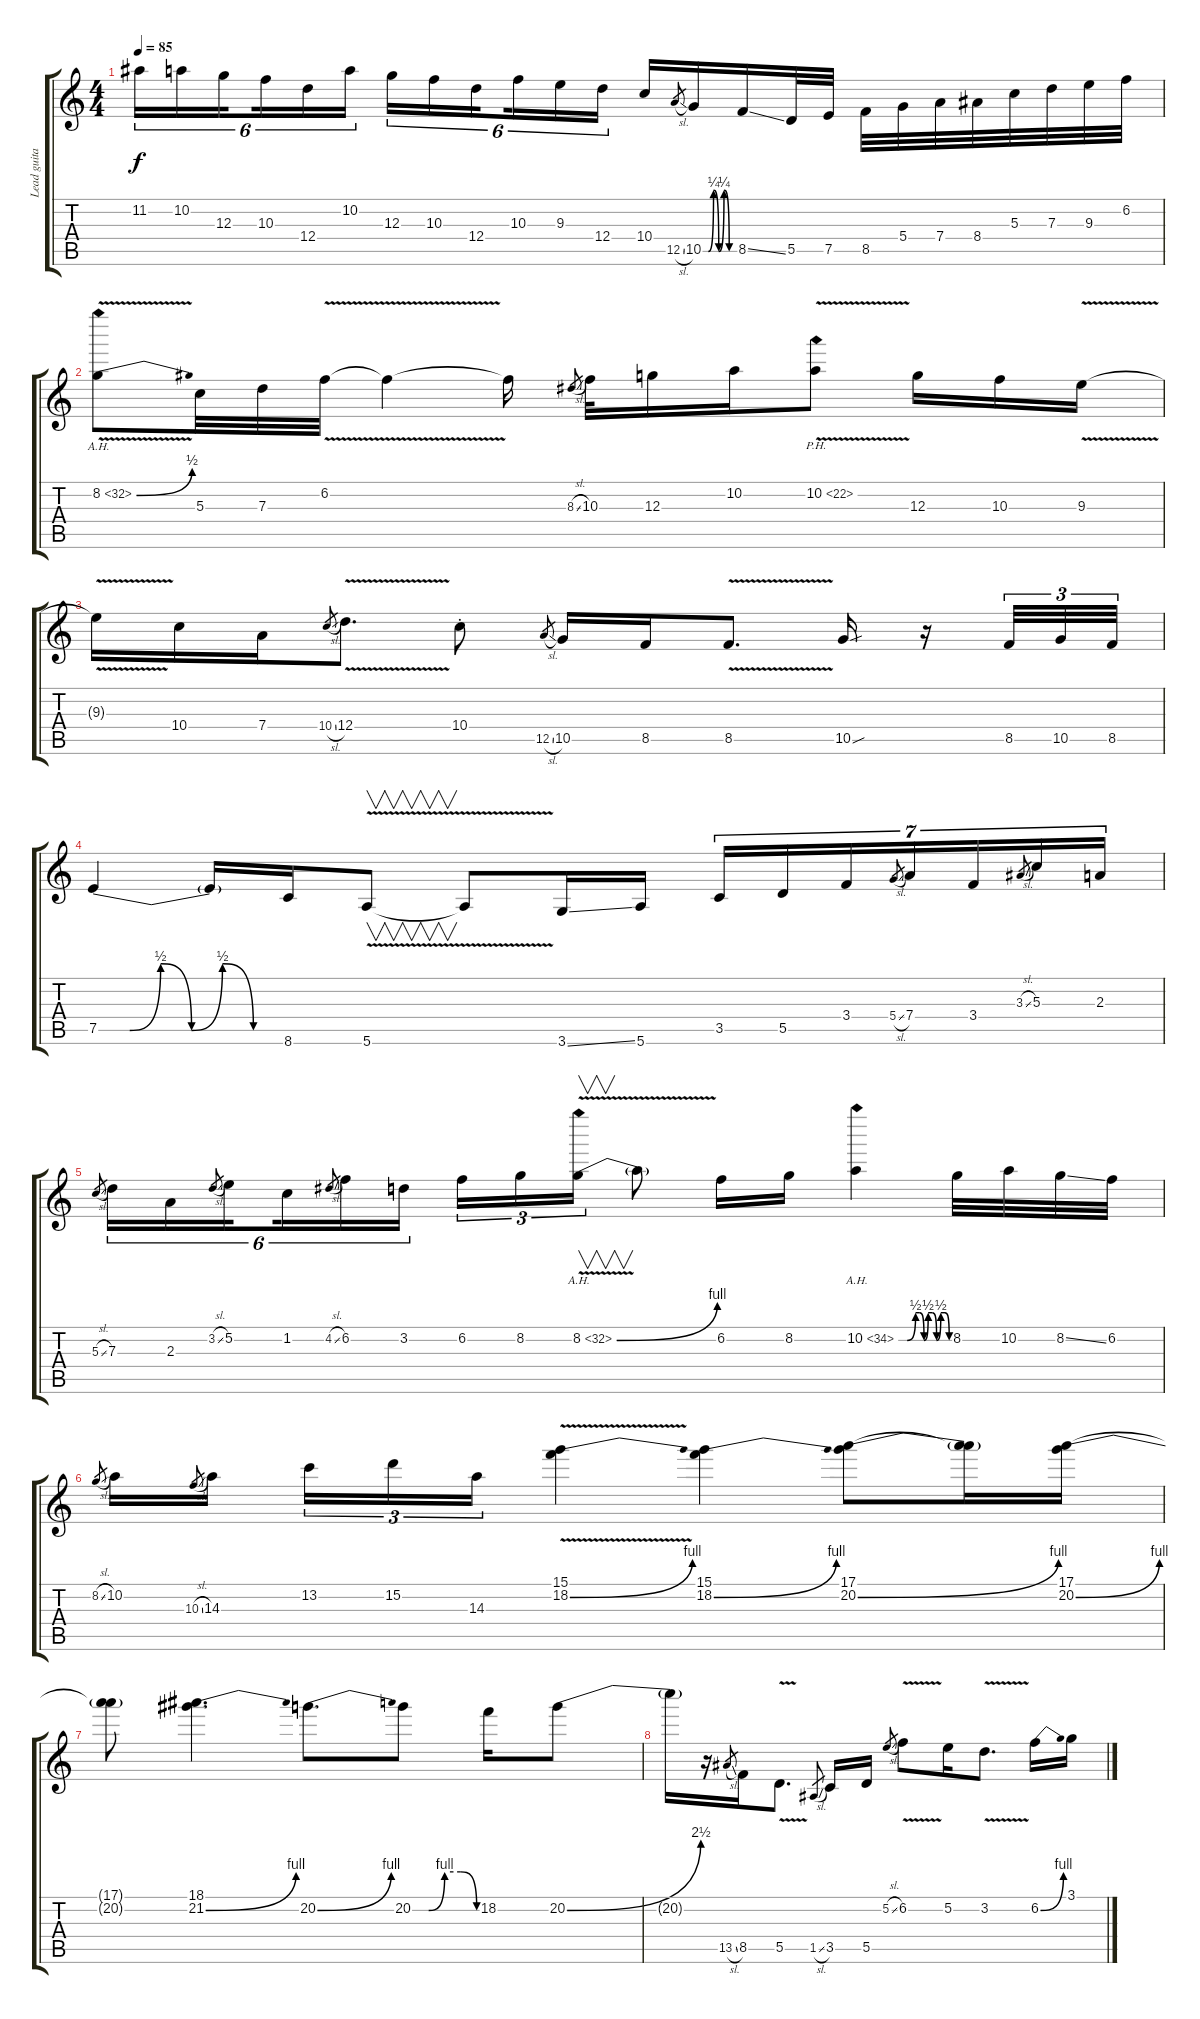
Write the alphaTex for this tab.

\track ("Lead guitar" "Lead guita") {instrument overdrivenguitar}
\staff {score tabs}
\tuning (E4 B3 G3 D3 A2 E2) {hide}
\ts (4 4)
\tempo 85
\clef g2
\ks c
11.2.16{tu (6 4) dy f} 10.2.16{tu (6 4)} 12.3.16{tu (6 4) beam splitsecondary} 10.3.16{tu (6 4)} 12.4.16{tu (6 4)} 10.2.16{tu (6 4)} 12.3.16{tu (6 4)} 10.3.16{tu (6 4)} 12.4.16{tu (6 4) beam splitsecondary} 10.3.16{tu (6 4)} 9.3.16{tu (6 4)} 12.4.16{tu (6 4)} 10.4.16 12.5{sl}.8{gr} 10.5{be (custom 0 0 10 0 20 1 30 0 40 1 50 0 60 0)}.16 8.5{ss}.16 5.5.32 7.5.32 8.5.32 5.4.32 7.4.32 8.4.32 5.3.32 7.3.32 9.3.32 6.2.32 |
8.2{be (bend 0 0 60 2) ah 24 v}.8 5.3.32 7.3.32 6.2{v}.32 6.2{t}.4 6.2{t}.16 8.3{sl}.8{gr} 10.3.32 12.3.16 10.2.16 10.2{ph 12 v}.8 12.3.16 10.3.16 9.3{v}.16 |
9.3{t}.16 10.4.16 7.4.16 10.4{sl}.8{gr} 12.4{v}.8{d} 10.4{st}.8 12.5{sl}.8{gr} 10.5.16 8.5.16 8.5{v}.8{d} 10.5{sou}.16 r.16 8.5.32{tu (3 2)} 10.5.32{tu (3 2)} 8.5.32{tu (3 2)} |
7.5{be (custom 0 0 5 0 10 0 20 2 30 0 40 2 50 0 60 0)}.4 7.5{t}.16 8.6.16 5.6{v}.8{v} 5.6{t}.8 3.6{ss}.16 5.6.16 3.5.16{tu (7 4)} 5.5.16{tu (7 4)} 3.4.16{tu (7 4)} 5.4{sl}.8{gr} 7.4.16{tu (7 4)} 3.4.16{tu (7 4)} 3.3{sl}.8{gr} 5.3.16{tu (7 4)} 2.3.16{tu (7 4)} |
5.3{sl}.8{gr} 7.3.16{tu (6 4)} 2.3.16{tu (6 4)} 3.2{sl}.8{gr} 5.2.16{tu (6 4) beam splitsecondary} 1.2.16{tu (6 4)} 4.2{sl}.8{gr} 6.2.16{tu (6 4)} 3.2.16{tu (6 4)} 6.2.16{tu (3 2)} 8.2.16{tu (3 2)} 8.2{be (bend 0 0 60 4) ah 24 v}.16{v tu (3 2)} 8.2{t}.8 6.2.16 8.2.16 10.2{be (custom 0 0 5 0 10 0 20 2 25 2 30 0 35 2 40 2 45 0 50 2 55 2 60 0) ah 24}.4 8.2.32 10.2.32 8.2{ss}.32 6.2.32 |
8.2{sl}.8{gr} 10.2.16 10.3{sl}.8{gr} 14.3.16{beam splitsecondary} 13.2.16{tu (3 2)} 15.2.16{tu (3 2)} 14.3.16{tu (3 2)} (15.1 18.2{be (bend 0 0 60 4) v}).4 (15.1 18.2{be (bend 0 0 60 4)}).4 (17.1 20.2{be (bend 0 0 60 4)}).8 (17.1{t} 20.2{t}).16 (17.1 20.2{be (bend 0 0 60 4)}).16 |
(17.1{t} 20.2{t}).8 (18.1 21.2{be (bend 0 0 60 4)}).4{d} 20.2{be (bend 0 0 60 4)}.8{d} 20.2{be (custom 0 0 15 0 30 4 45 4 60 0)}.8 18.2.16 20.2{be (bend 0 0 60 10)}.8 |
20.2{t}.16 r.16 13.5{sl}.8{gr} 8.5.16 5.5{v}.8{d} 1.5{sl}.8{gr} 3.5.16 5.5.16 5.2{sl}.8{gr} 6.2{v}.8 5.2.16 3.2{v}.8{d} 6.2{be (bend 0 0 60 4)}.16 3.1.16
